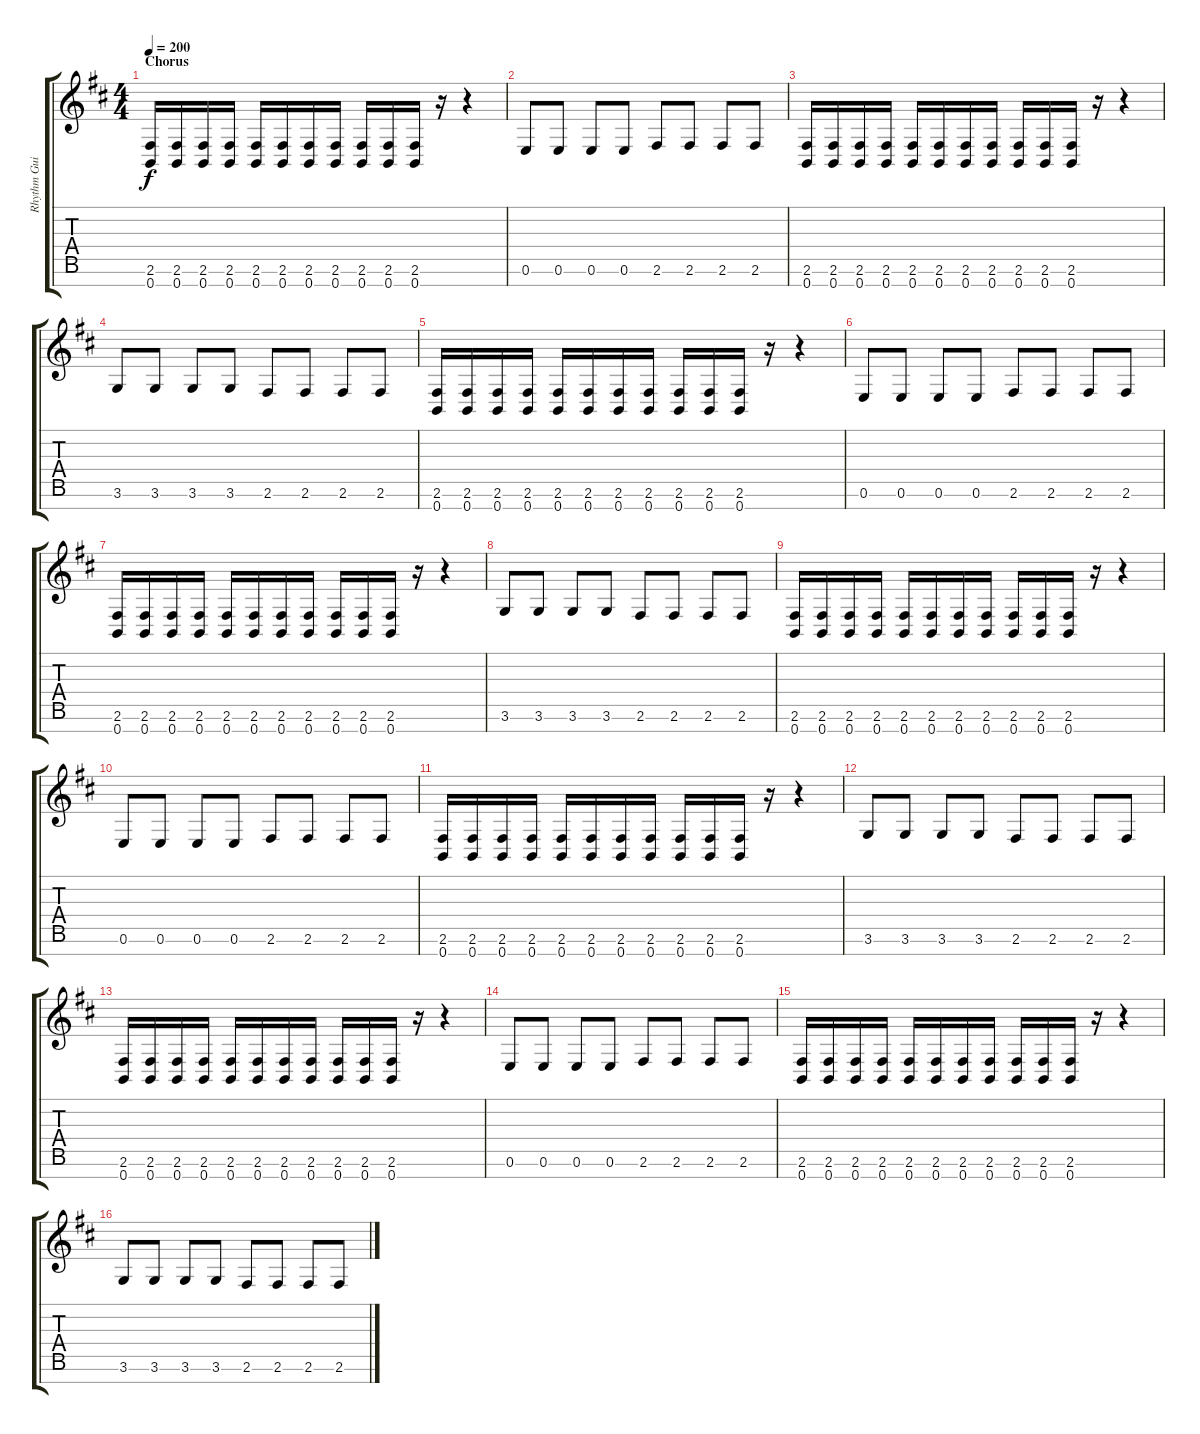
\track ("Rhythm Guitar 1" "Rhythm Gui") {instrument distortionguitar}
\staff {score tabs}
\tuning (E4 B3 G3 D3 A2 E2 B1) {hide}
\ts (4 4)
\section ("" "Chorus")
\tempo 200
\clef g2
\ks bminor
(2.6 0.7).16{dy f} (2.6 0.7).16 (2.6 0.7).16 (2.6 0.7).16 (2.6 0.7).16 (2.6 0.7).16 (2.6 0.7).16 (2.6 0.7).16 (2.6 0.7).16 (2.6 0.7).16 (2.6 0.7).16 r.16 r.4 |
0.6.8 0.6.8 0.6.8 0.6.8 2.6.8 2.6.8 2.6.8 2.6.8 |
(2.6 0.7).16 (2.6 0.7).16 (2.6 0.7).16 (2.6 0.7).16 (2.6 0.7).16 (2.6 0.7).16 (2.6 0.7).16 (2.6 0.7).16 (2.6 0.7).16 (2.6 0.7).16 (2.6 0.7).16 r.16 r.4 |
3.6.8 3.6.8 3.6.8 3.6.8 2.6.8 2.6.8 2.6.8 2.6.8 |
(2.6 0.7).16 (2.6 0.7).16 (2.6 0.7).16 (2.6 0.7).16 (2.6 0.7).16 (2.6 0.7).16 (2.6 0.7).16 (2.6 0.7).16 (2.6 0.7).16 (2.6 0.7).16 (2.6 0.7).16 r.16 r.4 |
0.6.8 0.6.8 0.6.8 0.6.8 2.6.8 2.6.8 2.6.8 2.6.8 |
(2.6 0.7).16 (2.6 0.7).16 (2.6 0.7).16 (2.6 0.7).16 (2.6 0.7).16 (2.6 0.7).16 (2.6 0.7).16 (2.6 0.7).16 (2.6 0.7).16 (2.6 0.7).16 (2.6 0.7).16 r.16 r.4 |
3.6.8 3.6.8 3.6.8 3.6.8 2.6.8 2.6.8 2.6.8 2.6.8 |
(2.6 0.7).16 (2.6 0.7).16 (2.6 0.7).16 (2.6 0.7).16 (2.6 0.7).16 (2.6 0.7).16 (2.6 0.7).16 (2.6 0.7).16 (2.6 0.7).16 (2.6 0.7).16 (2.6 0.7).16 r.16 r.4 |
0.6.8 0.6.8 0.6.8 0.6.8 2.6.8 2.6.8 2.6.8 2.6.8 |
(2.6 0.7).16 (2.6 0.7).16 (2.6 0.7).16 (2.6 0.7).16 (2.6 0.7).16 (2.6 0.7).16 (2.6 0.7).16 (2.6 0.7).16 (2.6 0.7).16 (2.6 0.7).16 (2.6 0.7).16 r.16 r.4 |
3.6.8 3.6.8 3.6.8 3.6.8 2.6.8 2.6.8 2.6.8 2.6.8 |
(2.6 0.7).16 (2.6 0.7).16 (2.6 0.7).16 (2.6 0.7).16 (2.6 0.7).16 (2.6 0.7).16 (2.6 0.7).16 (2.6 0.7).16 (2.6 0.7).16 (2.6 0.7).16 (2.6 0.7).16 r.16 r.4 |
0.6.8 0.6.8 0.6.8 0.6.8 2.6.8 2.6.8 2.6.8 2.6.8 |
(2.6 0.7).16 (2.6 0.7).16 (2.6 0.7).16 (2.6 0.7).16 (2.6 0.7).16 (2.6 0.7).16 (2.6 0.7).16 (2.6 0.7).16 (2.6 0.7).16 (2.6 0.7).16 (2.6 0.7).16 r.16 r.4 |
3.6.8 3.6.8 3.6.8 3.6.8 2.6.8 2.6.8 2.6.8 2.6.8
